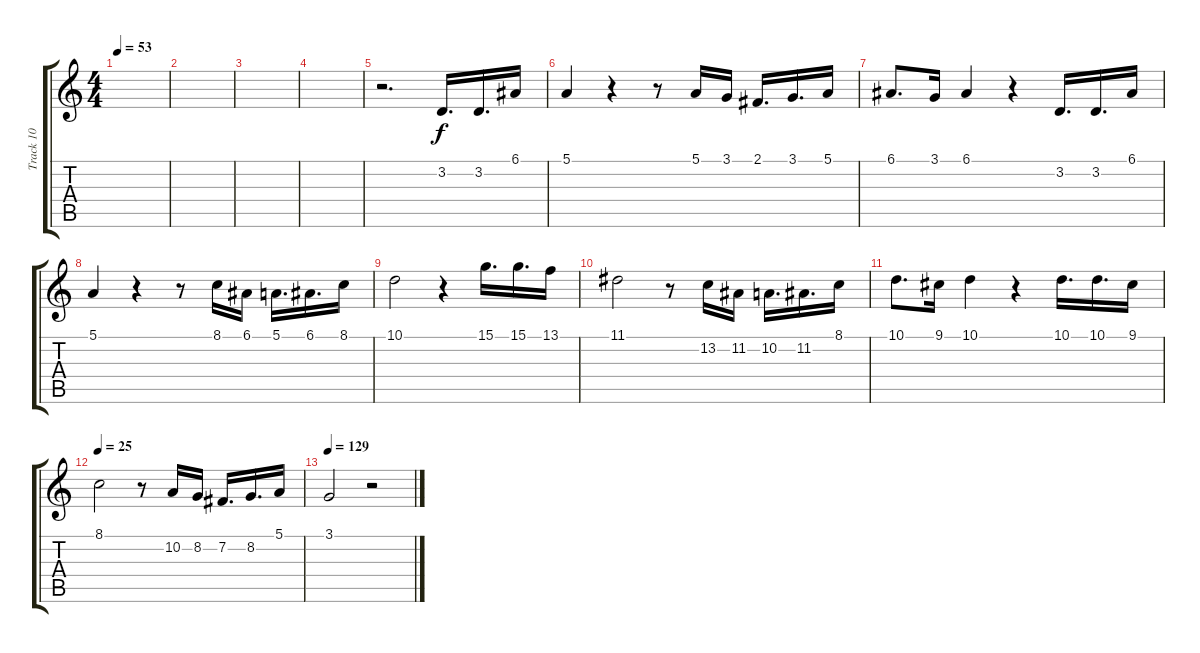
\track ("Track 10" "Track 10") {instrument violin}
\staff {score tabs}
\tuning (E4 B3 G3 D3 A2 E2) {hide}
\ts (4 4)
\tempo 53
\clef g2
\ks c
|
|
|
|
r.2{d} 3.2.16{d} 3.2.16{d} 6.1.16 |
5.1.4 r.4 r.8 5.1.16 3.1.16 2.1.16{d} 3.1.16{d} 5.1.16 |
6.1.8{d} 3.1.16 6.1.4 r.4 3.2.16{d} 3.2.16{d} 6.1.16 |
5.1.4 r.4 r.8 8.1.16 6.1.16 5.1.16{d} 6.1.16{d} 8.1.16 |
10.1.2 r.4 15.1.16{d} 15.1.16{d} 13.1.16 |
11.1.2 r.8 13.2.16 11.2.16 10.2.16{d} 11.2.16{d} 8.1.16 |
10.1.8{d} 9.1.16 10.1.4 r.4 10.1.16{d} 10.1.16{d} 9.1.16 |
\tempo 25
8.1.2 r.8 10.2.16 8.2.16 7.2.16{d} 8.2.16{d} 5.1.16 |
\tempo 129
3.1.2 r.2
